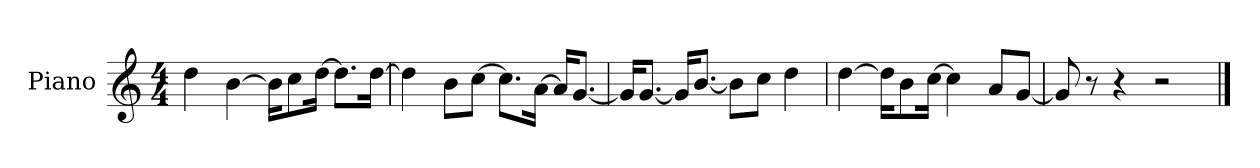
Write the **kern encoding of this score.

**kern
*part1
*staff1
*I"Piano
*I'P-no
*clefG2
*k[]
*M4/4
*MM90
=1
4dd\
[4b\
16b\KL]
8cc\
[16dd\Jk
8.dd\L]
[16dd\Jk
=2
4dd\]
8b\L
[8cc\J
8.cc\L]
[16a\Jk
16a/KL]
[8.g/J
=3
16g/KL]
[8.g/J
16g/KL]
[8.b/J
8b\L]
8cc\J
4dd\
=4
[4dd\
16dd\KL]
8b\
[16cc\Jk
4cc\]
8a/L
[8g/J
=5
8g/]
8r
4r
2r
==
*-
